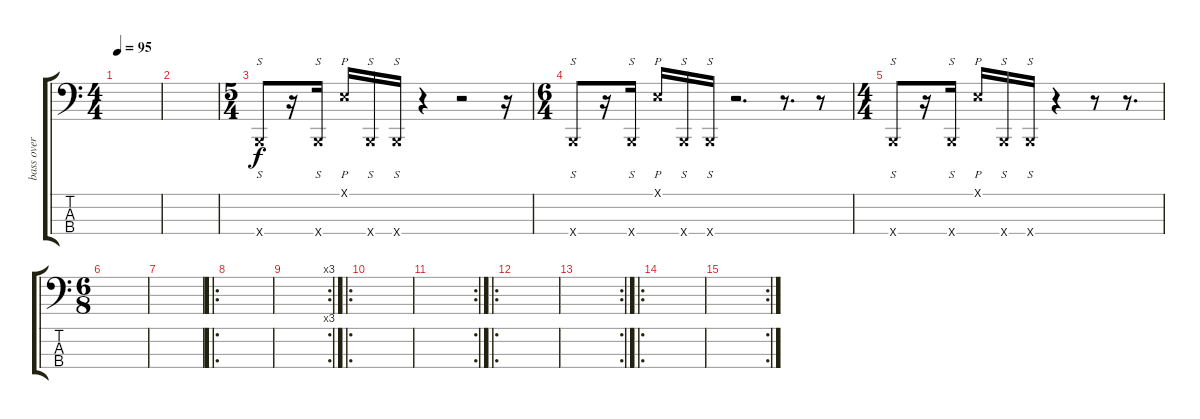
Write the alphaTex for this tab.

\track ("bass over" "bass over") {instrument slapbass1}
\staff {score tabs}
\tuning (E2 B1 Gb1 B0) {hide}
\ts (4 4)
\tempo 95
\clef f4
\ks c
|
|
\ts (5 4)
0.4{x}.8{s} r.16 0.4{x}.16{s} 0.1{x}.16{p} 0.4{x}.16{s} 0.4{x}.16{s} r.4 r.2 r.16 |
\ts (6 4)
0.4{x}.8{s} r.16 0.4{x}.16{s} 0.1{x}.16{p} 0.4{x}.16{s} 0.4{x}.16{s} r.2{d} r.8{d} r.8 |
\ts (4 4)
0.4{x}.8{s} r.16 0.4{x}.16{s} 0.1{x}.16{p} 0.4{x}.16{s} 0.4{x}.16{s} r.4 r.8 r.8{d} |
\ts (6 8)
|
|
\ro
|
\rc 3
|
\ro
|
\rc 2
|
\ro
|
\rc 2
|
\ro
|
\rc 2
